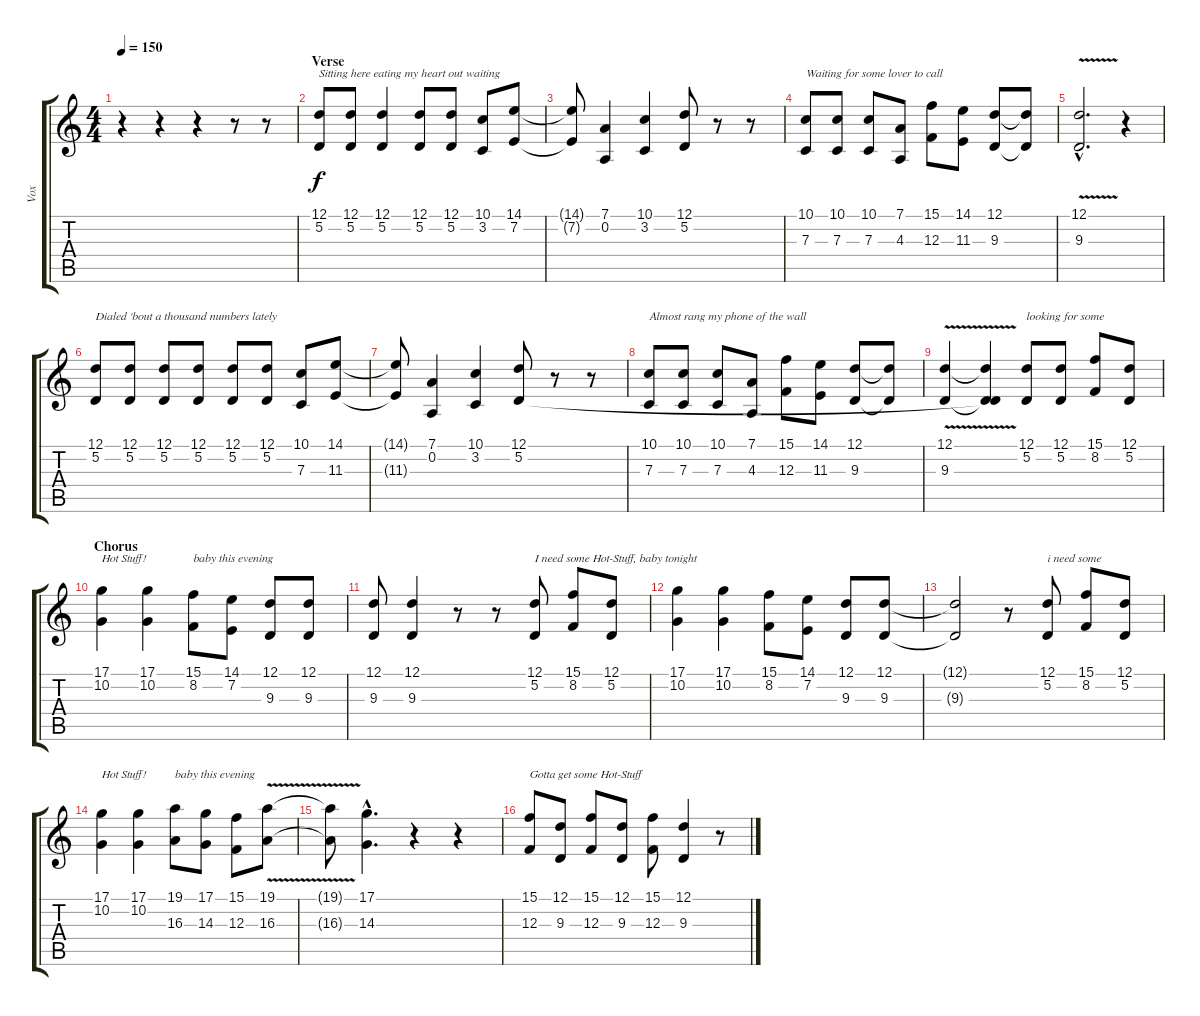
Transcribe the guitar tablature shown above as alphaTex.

\track ("Vox" "Vox") {instrument tenorsax}
\staff {score tabs}
\tuning (D4 A3 F3 C3 G2 D2) {hide}
\ts (4 4)
\tempo 150
\clef g2
\ks c
r.4{dy f} r.4 r.4 r.8 r.8 |
\section ("" "Verse")
(12.1 5.2).8{txt "Sitting here eating my heart out waiting "} (12.1 5.2).8 (12.1 5.2).4 (12.1 5.2).8 (12.1 5.2).8 (10.1 3.2).8 (14.1 7.2).8 |
(14.1{t} 7.2{t}).8 (7.1 0.2).4 (10.1 3.2).4 (12.1 5.2).8 r.8 r.8 |
(10.1 7.3).8{txt "Waiting for some lover to call"} (10.1 7.3).8 (10.1 7.3).8 (7.1 4.3).8 (15.1 12.3).8 (14.1 11.3).8 (12.1 9.3).8 (12.1{t} 9.3{t}).8 |
(12.1{v hac} 9.3{hac}).2{d} r.4 |
(12.1 5.2).8{txt "Dialed 'bout a thousand numbers lately"} (12.1 5.2).8 (12.1 5.2).8 (12.1 5.2).8 (12.1 5.2).8 (12.1 5.2).8 (10.1 7.3).8 (14.1 11.3).8 |
(14.1{t} 11.3{t}).8 (7.1 0.2).4 (10.1 3.2).4 (12.1 5.2).8 r.8 r.8 |
(10.1 7.3).8{txt "Almost rang my phone of the wall"} (10.1 7.3).8 (10.1 7.3).8 (7.1 4.3).8 (15.1 12.3).8 (14.1 11.3).8 (12.1 9.3).8 (12.1{t} 9.3{t}).8 |
(12.1 9.3{v}).4 (12.1{t} 5.2{t} 9.3{t}).4 (12.1 5.2).8{txt "looking for some"} (12.1 5.2).8 (15.1 8.2).8 (12.1 5.2).8 |
\section ("" "Chorus")
(17.1 10.2).4{txt "Hot Stuff!"} (17.1 10.2).4 (15.1 8.2).8{txt "baby this evening"} (14.1 7.2).8 (12.1 9.3).8 (12.1 9.3).8 |
(12.1 9.3).8 (12.1 9.3).4 r.8 r.8 (12.1 5.2).8{txt "I need some Hot-Stuff, baby tonight"} (15.1 8.2).8 (12.1 5.2).8 |
(17.1 10.2).4 (17.1 10.2).4 (15.1 8.2).8 (14.1 7.2).8 (12.1 9.3).8 (12.1 9.3).8 |
(12.1{t} 9.3{t}).2 r.8 (12.1 5.2).8{txt "i need some"} (15.1 8.2).8 (12.1 5.2).8 |
(17.1 10.2).4{txt "Hot Stuff!"} (17.1 10.2).4 (19.1 16.3).8{txt "baby this evening"} (17.1 14.3).8 (15.1 12.3).8 (19.1{v} 16.3).8 |
(19.1{t} 16.3{t}).8 (17.1{hac} 14.3{hac}).4{d} r.4 r.4 |
(15.1 12.3).8{txt "Gotta get some Hot-Stuff"} (12.1 9.3).8 (15.1 12.3).8 (12.1 9.3).8 (15.1 12.3).8 (12.1 9.3).4 r.8
